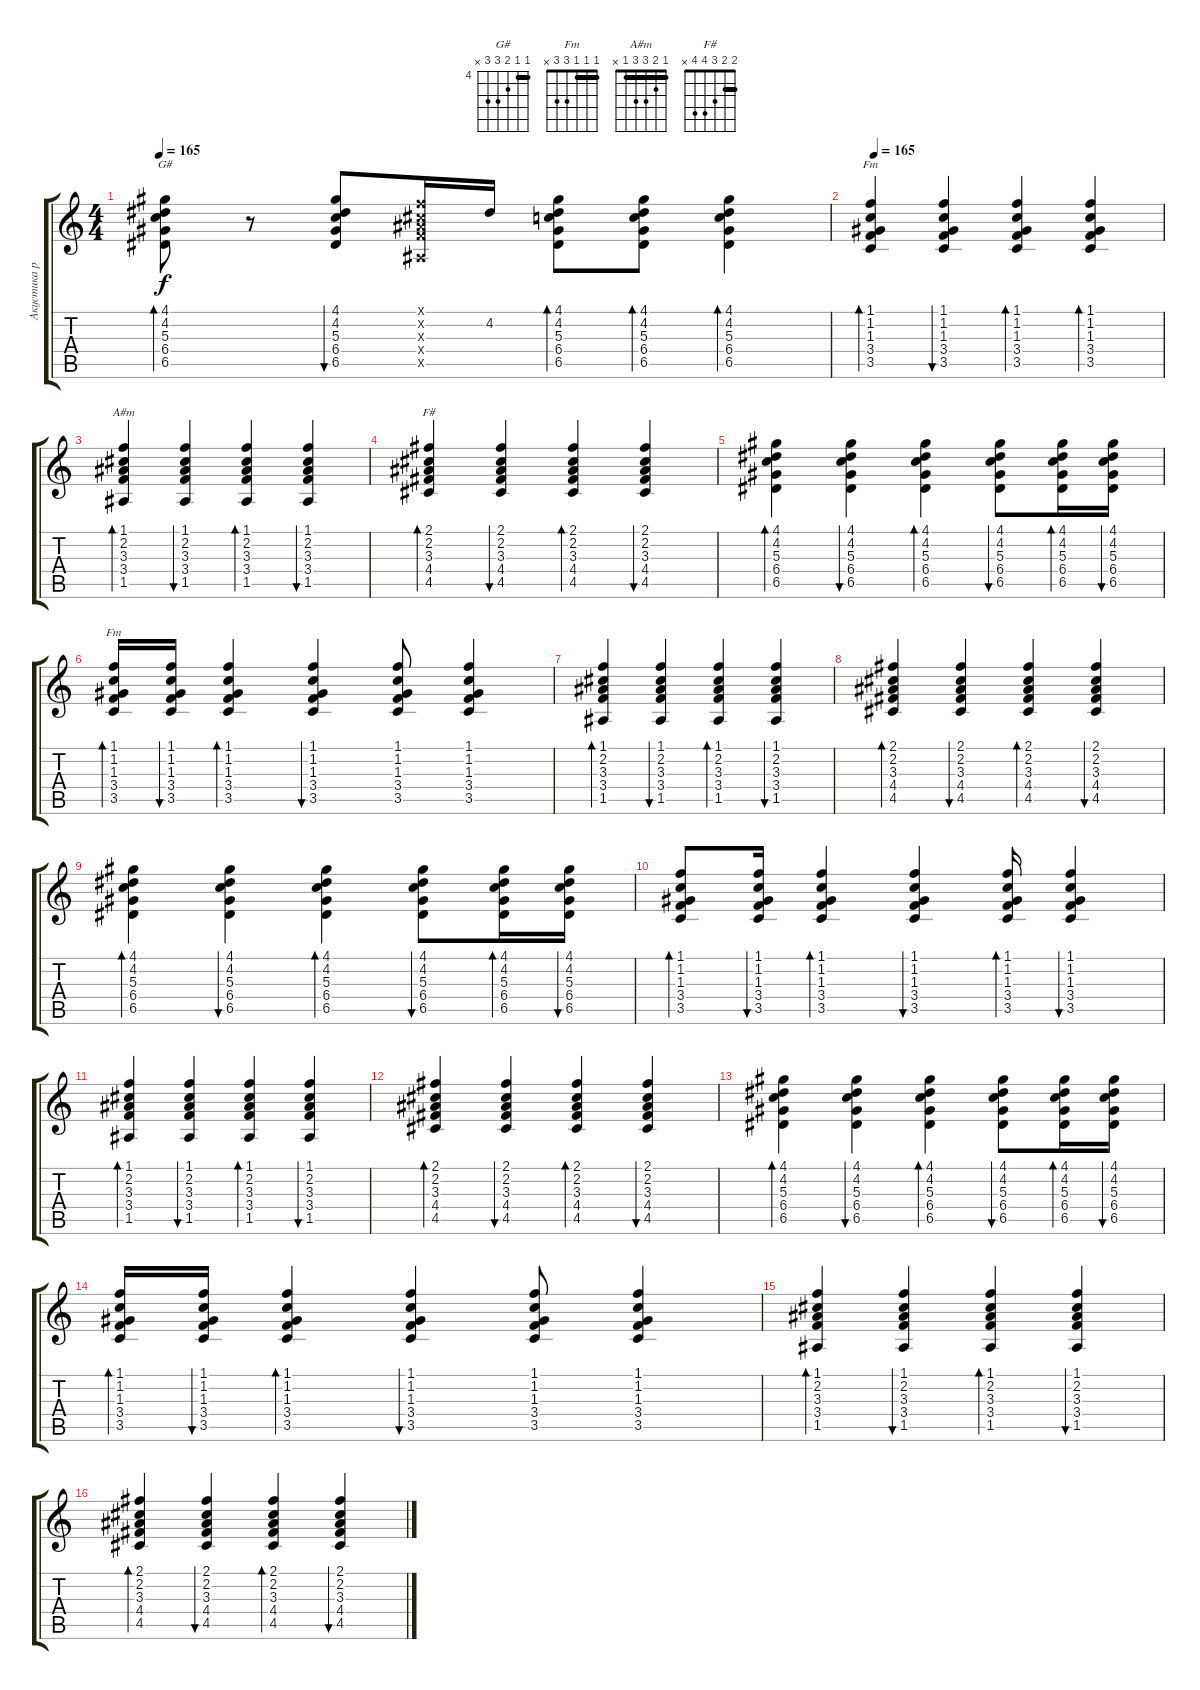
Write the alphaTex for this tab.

\track ("Акустика ритм" "Акустика р") {instrument acousticguitarsteel}
\staff {score tabs}
\tuning (E4 B3 G3 D3 A2 E2) {hide}
\chord ("G#" 4 4 5 6 6 x) {firstfret 4 barre 4}
\chord ("Fm" 1 1 1 3 3 1) {barre 1}
\chord ("A#m" 1 2 3 3 1 x) {barre 1}
\chord ("F#" 2 2 3 4 4 x) {barre 2}
\chord ("Fm" 1 1 1 3 3 x) {barre 1}
\ts (4 4)
\tempo 165
\clef g2
\ks c
(4.1 4.2 5.3 6.4 6.5).8{bd 60 ch "G#" dy f} r.8 (4.1 4.2 5.3 6.4 6.5).8{bu 60} (1.1{x} 2.2{x} 3.3{x} 3.4{x} 1.5{x}).16 4.2.16 (4.1 4.2 5.3 6.4 6.5).8{bd 60} (4.1 4.2 5.3 6.4 6.5).8{bd 60} (4.1 4.2 5.3 6.4 6.5).4{bd 60} |
\tempo 165
(1.1 1.2 1.3 3.4 3.5).4{bd 60 ch "Fm"} (1.1 1.2 1.3 3.4 3.5).4{bu 60} (1.1 1.2 1.3 3.4 3.5).4{bd 60} (1.1 1.2 1.3 3.4 3.5).4{bd 60} |
(1.1 2.2 3.3 3.4 1.5).4{bd 60 ch "A#m"} (1.1 2.2 3.3 3.4 1.5).4{bu 60} (1.1 2.2 3.3 3.4 1.5).4{bd 60} (1.1 2.2 3.3 3.4 1.5).4{bu 60} |
(2.1 2.2 3.3 4.4 4.5).4{bd 60 ch "F#"} (2.1 2.2 3.3 4.4 4.5).4{bu 60} (2.1 2.2 3.3 4.4 4.5).4{bd 60} (2.1 2.2 3.3 4.4 4.5).4{bu 60} |
(4.1 4.2 5.3 6.4 6.5).4{bd 60} (4.1 4.2 5.3 6.4 6.5).4{bu 60} (4.1 4.2 5.3 6.4 6.5).4{bd 60} (4.1 4.2 5.3 6.4 6.5).8{bu 60} (4.1 4.2 5.3 6.4 6.5).16{bd 60} (4.1 4.2 5.3 6.4 6.5).16{bu 60} |
(1.1 1.2 1.3 3.4 3.5).16{bd 60 ch "Fm"} (1.1 1.2 1.3 3.4 3.5).16{bu 60} (1.1 1.2 1.3 3.4 3.5).4{bd 60} (1.1 1.2 1.3 3.4 3.5).4{bu 60} (1.1 1.2 1.3 3.4 3.5).8 (1.1 1.2 1.3 3.4 3.5).4 |
(1.1 2.2 3.3 3.4 1.5).4{bd 60} (1.1 2.2 3.3 3.4 1.5).4{bu 60} (1.1 2.2 3.3 3.4 1.5).4{bd 60} (1.1 2.2 3.3 3.4 1.5).4{bu 60} |
(2.1 2.2 3.3 4.4 4.5).4{bd 60} (2.1 2.2 3.3 4.4 4.5).4{bu 60} (2.1 2.2 3.3 4.4 4.5).4{bd 60} (2.1 2.2 3.3 4.4 4.5).4{bu 60} |
(4.1 4.2 5.3 6.4 6.5).4{bd 60} (4.1 4.2 5.3 6.4 6.5).4{bu 60} (4.1 4.2 5.3 6.4 6.5).4{bd 60} (4.1 4.2 5.3 6.4 6.5).8{bu 60} (4.1 4.2 5.3 6.4 6.5).16{bd 60} (4.1 4.2 5.3 6.4 6.5).16{bu 60} |
(1.1 1.2 1.3 3.4 3.5).8{bd 60} (1.1 1.2 1.3 3.4 3.5).16{bu 60} (1.1 1.2 1.3 3.4 3.5).4{bd 60} (1.1 1.2 1.3 3.4 3.5).4{bu 60} (1.1 1.2 1.3 3.4 3.5).16{bd 60} (1.1 1.2 1.3 3.4 3.5).4{bu 60} |
(1.1 2.2 3.3 3.4 1.5).4{bd 60} (1.1 2.2 3.3 3.4 1.5).4{bu 60} (1.1 2.2 3.3 3.4 1.5).4{bd 60} (1.1 2.2 3.3 3.4 1.5).4{bu 60} |
(2.1 2.2 3.3 4.4 4.5).4{bd 60} (2.1 2.2 3.3 4.4 4.5).4{bu 60} (2.1 2.2 3.3 4.4 4.5).4{bd 60} (2.1 2.2 3.3 4.4 4.5).4{bu 60} |
(4.1 4.2 5.3 6.4 6.5).4{bd 60} (4.1 4.2 5.3 6.4 6.5).4{bu 60} (4.1 4.2 5.3 6.4 6.5).4{bd 60} (4.1 4.2 5.3 6.4 6.5).8{bu 60} (4.1 4.2 5.3 6.4 6.5).16{bd 60} (4.1 4.2 5.3 6.4 6.5).16{bu 60} |
(1.1 1.2 1.3 3.4 3.5).16{bd 60} (1.1 1.2 1.3 3.4 3.5).16{bu 60} (1.1 1.2 1.3 3.4 3.5).4{bd 60} (1.1 1.2 1.3 3.4 3.5).4{bu 60} (1.1 1.2 1.3 3.4 3.5).8 (1.1 1.2 1.3 3.4 3.5).4 |
(1.1 2.2 3.3 3.4 1.5).4{bd 60} (1.1 2.2 3.3 3.4 1.5).4{bu 60} (1.1 2.2 3.3 3.4 1.5).4{bd 60} (1.1 2.2 3.3 3.4 1.5).4{bu 60} |
(2.1 2.2 3.3 4.4 4.5).4{bd 60} (2.1 2.2 3.3 4.4 4.5).4{bu 60} (2.1 2.2 3.3 4.4 4.5).4{bd 60} (2.1 2.2 3.3 4.4 4.5).4{bu 60}
